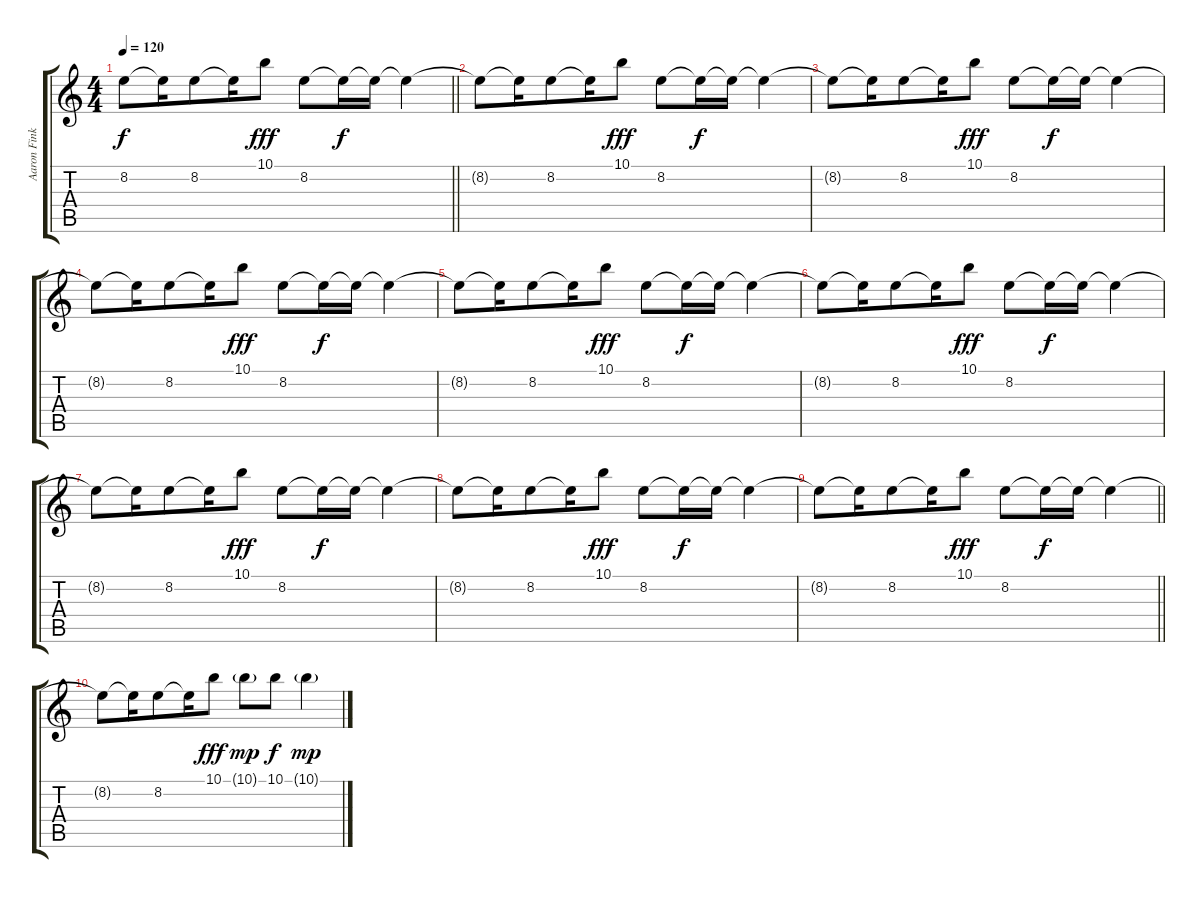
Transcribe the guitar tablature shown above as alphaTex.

\track ("Aaron Fink (Guitar 2)" "Aaron Fink") {instrument distortionguitar}
\staff {score tabs}
\tuning (Db4 Ab3 E3 B2 Gb2 B1) {hide}
\ts (4 4)
\tempo 120
\clef g2
\barLineRight lightlight
\ks c
8.2{t}.8{dy f} 8.2{t}.16 8.2.8{beam merge} 8.2{t}.16 10.1.8{dy fff} 8.2.8 8.2{t}.16{dy f} 8.2{t}.16{beam merge} 8.2{t}.4 |
8.2{t}.8 8.2{t}.16 8.2.8{beam merge} 8.2{t}.16 10.1.8{dy fff} 8.2.8 8.2{t}.16{dy f} 8.2{t}.16{beam merge} 8.2{t}.4 |
8.2{t}.8 8.2{t}.16 8.2.8{beam merge} 8.2{t}.16 10.1.8{dy fff} 8.2.8 8.2{t}.16{dy f} 8.2{t}.16{beam merge} 8.2{t}.4 |
8.2{t}.8 8.2{t}.16 8.2.8{beam merge} 8.2{t}.16 10.1.8{dy fff} 8.2.8 8.2{t}.16{dy f} 8.2{t}.16{beam merge} 8.2{t}.4 |
8.2{t}.8 8.2{t}.16 8.2.8{beam merge} 8.2{t}.16 10.1.8{dy fff} 8.2.8 8.2{t}.16{dy f} 8.2{t}.16{beam merge} 8.2{t}.4 |
8.2{t}.8 8.2{t}.16 8.2.8{beam merge} 8.2{t}.16 10.1.8{dy fff} 8.2.8 8.2{t}.16{dy f} 8.2{t}.16{beam merge} 8.2{t}.4 |
8.2{t}.8 8.2{t}.16 8.2.8{beam merge} 8.2{t}.16 10.1.8{dy fff} 8.2.8 8.2{t}.16{dy f} 8.2{t}.16{beam merge} 8.2{t}.4 |
8.2{t}.8 8.2{t}.16 8.2.8{beam merge} 8.2{t}.16 10.1.8{dy fff} 8.2.8 8.2{t}.16{dy f} 8.2{t}.16{beam merge} 8.2{t}.4 |
\barLineRight lightlight
8.2{t}.8 8.2{t}.16 8.2.8{beam merge} 8.2{t}.16 10.1.8{dy fff} 8.2.8 8.2{t}.16{dy f} 8.2{t}.16{beam merge} 8.2{t}.4 |
8.2{t}.8 8.2{t}.16 8.2.8{beam merge} 8.2{t}.16 10.1.8{dy fff} 10.1{g}.8{dy mp} 10.1.8{dy f} 10.1{g}.4{dy mp}
